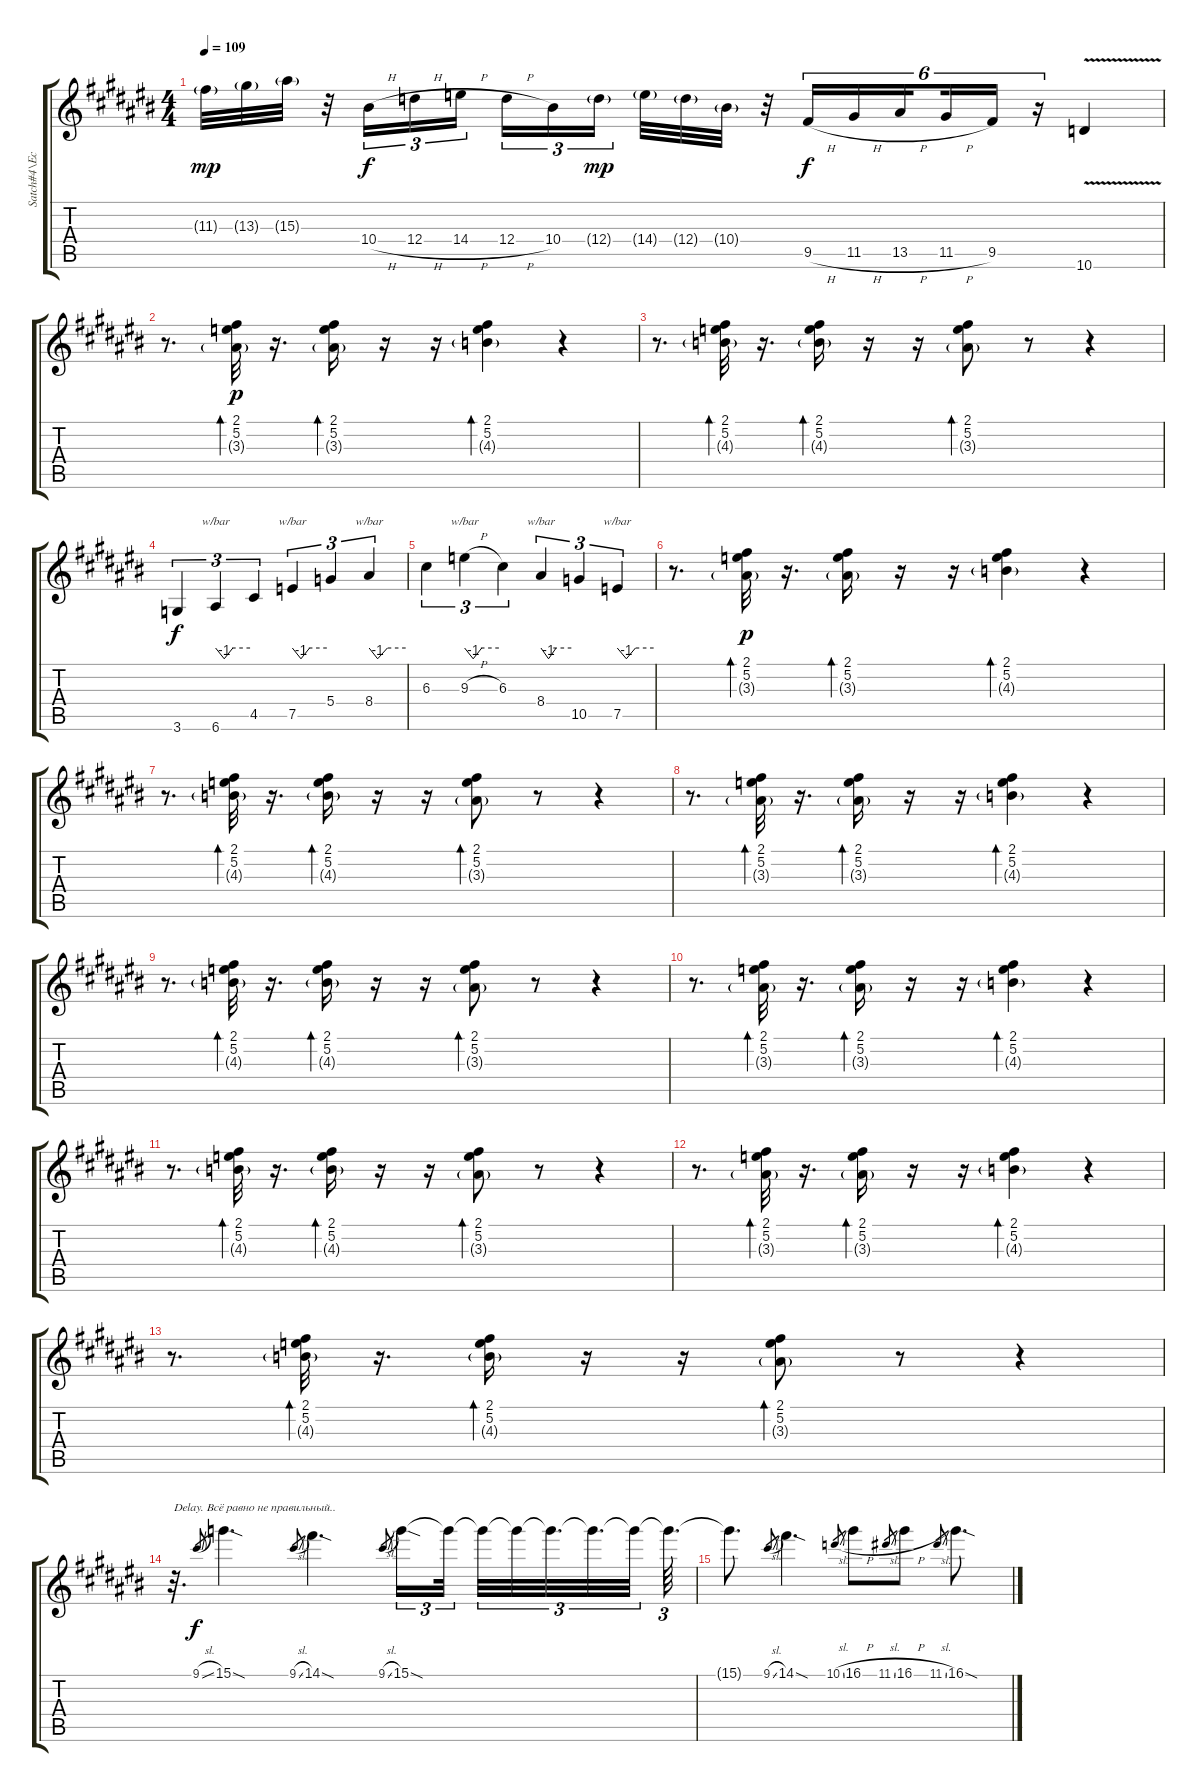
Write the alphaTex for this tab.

\track ("Satch#4\\Echo" "Satch#4\\Ec") {instrument electricguitarjazz}
\staff {score tabs}
\tuning (E4 B3 G3 D3 A2 E2) {hide}
\ts (4 4)
\tempo 109
\clef g2
\ks c#
11.3{g}.32{dy mp} 13.3{g}.32 15.3{g}.32 r.32 10.4{h}.16{tu (3 2) dy f} 12.4{h}.16{tu (3 2)} 14.4{h}.16{tu (3 2)} 12.4{h}.16{tu (3 2)} 10.4.16{tu (3 2)} 12.4{g}.16{tu (3 2) dy mp beam splitsecondary} 14.4{g}.32 12.4{g}.32 10.4{g}.32 r.32 9.5{h}.16{tu (6 4) dy f} 11.5{h}.16{tu (6 4)} 13.5{h}.16{tu (6 4) beam splitsecondary} 11.5{h}.16{tu (6 4)} 9.5.16{tu (6 4)} r.16{tu (6 4)} 10.6{v}.4 |
r.8{d} (2.1 5.2 3.3{g}).32{bd 120 dy p} r.16{d} (2.1 5.2 3.3{g}).16{bd 120} r.16 r.16 (2.1 5.2 4.3{g}).4{bd 120} r.4 |
r.8{d} (2.1 5.2 4.3{g}).32{bd 120} r.16{d} (2.1 5.2 4.3{g}).16{bd 120} r.16 r.16 (2.1 5.2 3.3{g}).8{bd 120} r.8 r.4 |
3.6.4{tu (3 2) dy f balance 12} 6.6.4{tu (3 2) tbe (custom default 0 0 15 -4 30 0 60 0)} 4.5.4{tu (3 2)} 7.5.4{tu (3 2) tbe (custom default 0 0 15 -4 30 0 60 0)} 5.4.4{tu (3 2)} 8.4.4{tu (3 2) tbe (custom default 0 0 14 -4 30 0 60 0)} |
6.3.4{tu (3 2)} 9.3{h}.4{tu (3 2) tbe (custom default 0 0 15 -4 30 0 60 0)} 6.3.4{tu (3 2)} 8.4.4{tu (3 2) tbe (custom default 0 0 15 -4 30 0 60 0)} 10.5.4{tu (3 2)} 7.5.4{tu (3 2) tbe (custom default 0 0 15 -4 30 0 60 0)} |
r.8{d balance 8} (2.1 5.2 3.3{g}).32{bd 120 dy p} r.16{d} (2.1 5.2 3.3{g}).16{bd 120} r.16 r.16 (2.1 5.2 4.3{g}).4{bd 120} r.4 |
r.8{d} (2.1 5.2 4.3{g}).32{bd 120} r.16{d} (2.1 5.2 4.3{g}).16{bd 120} r.16 r.16 (2.1 5.2 3.3{g}).8{bd 120} r.8 r.4 |
r.8{d} (2.1 5.2 3.3{g}).32{bd 120} r.16{d} (2.1 5.2 3.3{g}).16{bd 120} r.16 r.16 (2.1 5.2 4.3{g}).4{bd 120} r.4 |
r.8{d} (2.1 5.2 4.3{g}).32{bd 120} r.16{d} (2.1 5.2 4.3{g}).16{bd 120} r.16 r.16 (2.1 5.2 3.3{g}).8{bd 120} r.8 r.4 |
r.8{d} (2.1 5.2 3.3{g}).32{bd 120} r.16{d} (2.1 5.2 3.3{g}).16{bd 120} r.16 r.16 (2.1 5.2 4.3{g}).4{bd 120} r.4 |
r.8{d} (2.1 5.2 4.3{g}).32{bd 120} r.16{d} (2.1 5.2 4.3{g}).16{bd 120} r.16 r.16 (2.1 5.2 3.3{g}).8{bd 120} r.8 r.4 |
r.8{d} (2.1 5.2 3.3{g}).32{bd 120} r.16{d} (2.1 5.2 3.3{g}).16{bd 120} r.16 r.16 (2.1 5.2 4.3{g}).4{bd 120} r.4 |
r.8{d} (2.1 5.2 4.3{g}).32{bd 120} r.16{d} (2.1 5.2 4.3{g}).16{bd 120} r.16 r.16 (2.1 5.2 3.3{g}).8{bd 120} r.8 r.4 |
r.32{d txt "Delay. Всё равно не правильный.." balance 12} 9.1{sl}.8{gr dy f} 15.1{sod}.4{d} 9.1{sl}.8{gr} 14.1{sod}.4{d} 9.1{sl}.8{gr} 15.1{sod}.16{tu (3 2)} 15.1{t}.32{tu (3 2) beam splitsecondary} 15.1{t}.32{tu (3 2)} 15.1{t}.32{tu (3 2)} 15.1{t}.32{d tu (3 2)} 15.1{t}.32{d tu (3 2)} 15.1{t}.32{tu (3 2)} 15.1{t}.64{d tu (3 2)} |
15.1{t}.8{d} 9.1{sl}.8{gr} 14.1{sod}.4{d} 10.1{sl}.8{gr} 16.1{h}.8 11.1{sl}.8{gr} 16.1{h}.8 11.1{sl}.8{gr} 16.1{sod}.8{d}
